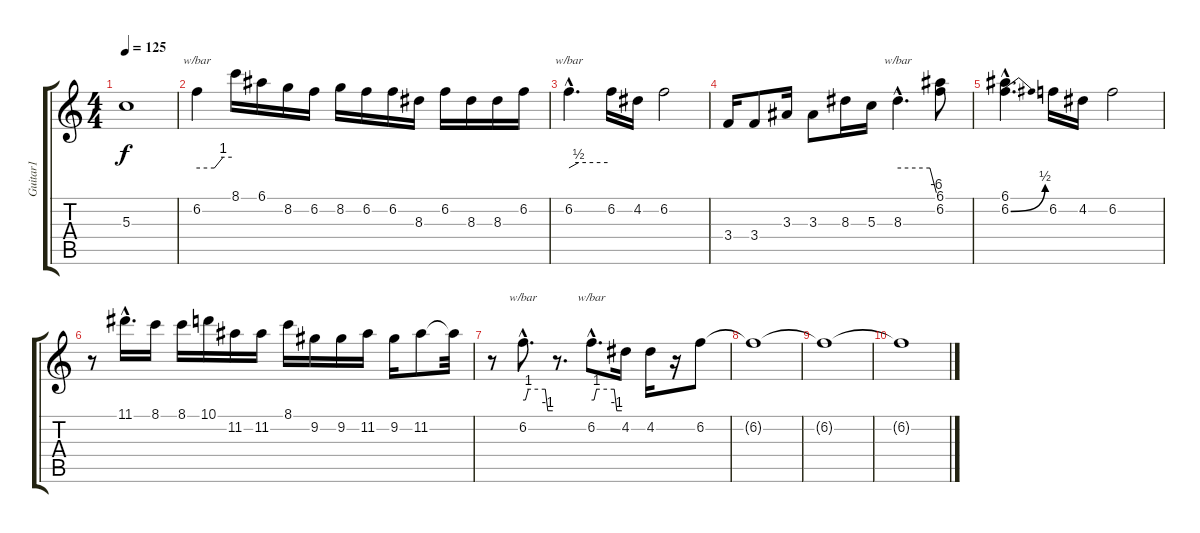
\track ("Guitar1" "Guitar1") {instrument distortionguitar}
\staff {score tabs}
\tuning (E4 B3 G3 D3 A2 E2) {hide}
\ts (4 4)
\tempo 125
\clef g2
\ks c
5.3.1{dy f} |
6.2.4{tbe (custom default 0 0 30 0 45 4 60 4)} 8.1.16 6.1.16 8.2.16 6.2.16 8.2.16 6.2.16 6.2.16 8.3.16 6.2.16 8.3.16 8.3.16 6.2.16 |
6.2{hac}.4{d tbe (custom default 0 0 15 2 60 2)} 6.2.16 4.2.16 6.2.2 |
3.4.16 3.4.8 3.3.16 3.3.8 8.3.16 5.3.16 8.3{hac}.4{d tbe (custom default 0 0 50 0 60 -24)} (6.1 6.2).8 |
(6.1{hac} 6.2{be (bend 0 0 60 2) hac}).4{d} 6.2.16 4.2.16 6.2.2 |
r.8 11.1{hac}.16{d} 8.1.16 8.1.16 10.1.16 11.2.16 11.2.16 8.1.16 9.2.16 9.2.16 11.2.16 9.2.16 11.2.8 11.2{t}.32 |
r.8 6.2{hac}.8{d tbe (custom default 0 0 5 0 11 4 45 4 50 -4 60 -4)} r.8{d} 6.2{hac}.8{d tbe (custom default 0 0 5 0 10 4 45 4 50 -4 60 -4)} 4.2.16 4.2.16 r.16 6.2.8 |
6.2{t}.1 |
6.2{t}.1{volume 0} |
6.2{t}.1
